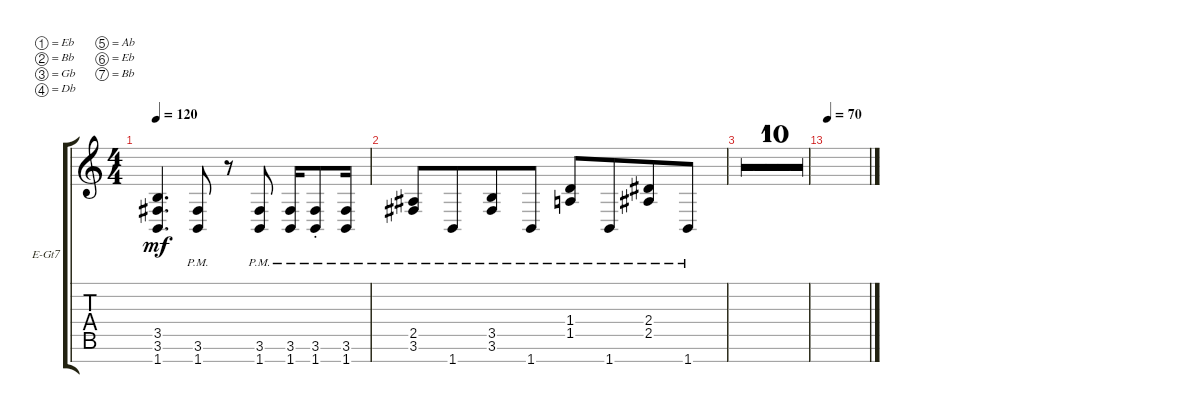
\defaultSystemsLayout 4
\bracketExtendMode groupsimilarinstruments
\firstSystemTrackNameOrientation horizontal
\otherSystemsTrackNameOrientation horizontal
\track ("Electric Guitar" "E-Gt7") {multiBarRest instrument overdrivenguitar}
\staff {score tabs}
\tuning (Eb4 Bb3 Gb3 Db3 Ab2 Eb2 Bb1)
\ts (4 4)
\tempo 120
\clef g2
\ks c
(1.7 3.6 3.5).4{d dy mf} (1.7{pm} 3.6{pm}).8 r.8 (3.6{pm} 1.7{pm}).8 (1.7{pm} 3.6{pm}).16 (3.6{pm st} 1.7{pm st}).8 (1.7{pm} 3.6{pm}).16 |
(3.6{pm} 2.5{pm}).8 1.7{pm}.8{beam merge} (3.6{pm} 3.5{pm}).8 1.7{pm}.8 (1.5{pm} 1.4{pm}).8 1.7{pm}.8{beam merge} (2.5{pm} 2.4{pm}).8 1.7{pm}.8 |
|
|
|
|
|
|
|
|
|
|
\tempo 70
